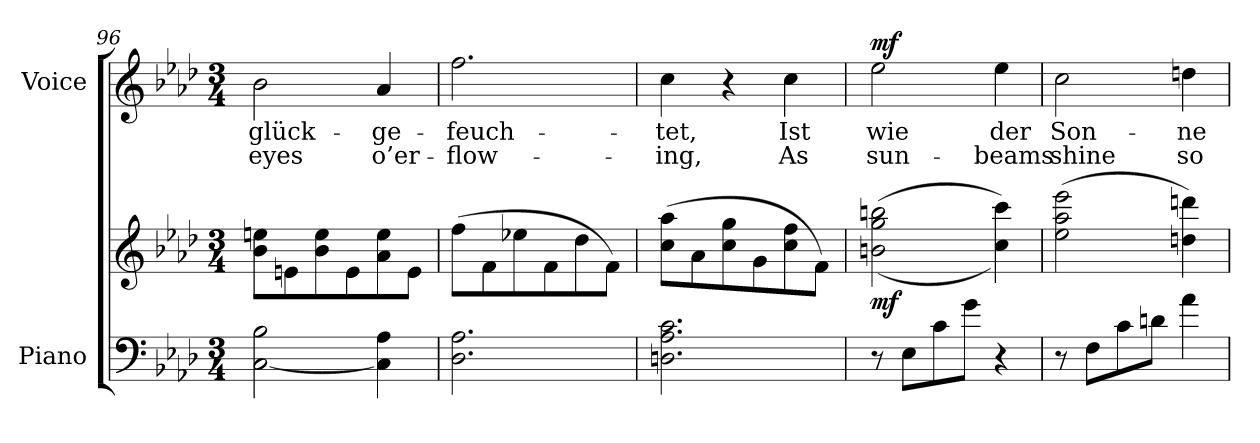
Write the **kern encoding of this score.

**kern	**kern	**dynam	**kern	**text	**text	**dynam
*part2	*part2	*part2	*part1	*part1	*part1	*part1
*staff3	*staff2	*staff2/3	*staff1	*staff1	*staff1	*staff1
*I"Piano	*	*	*I"Voice	*	*	*
*I'Pno	*	*	*	*	*	*
!!LO:LB:g=z
*clefF4	*clefG2	*	*clefG2	*	*	*
*k[b-e-a-d-]	*k[b-e-a-d-]	*	*k[b-e-a-d-]	*	*	*
*M3/4	*M3/4	*	*M3/4	*	*	*
=96	=96	=96	=96	=96	=96	=96
!	!	!	!	!LO:LY:b	!LO:LY:b	!
[2C\ 2B-\	8b-\ 8een\L	.	2b-\	glück-	eyes	.
.	8en\	.	.	.	.	.
.	8b-\ 8ee\	.	.	.	.	.
.	8e\	.	.	.	.	.
!	!	!	!	!LO:LY:b	!LO:LY:b	!
4C\] 4A-\	8a-\ 8ee\	.	4a-/	-ge-	o’er-	.
.	8e\J	.	.	.	.	.
=97	=97	=97	=97	=97	=97	=97
!	!	!	!	!LO:LY:b	!LO:LY:b	!
2.D-\ 2.A-\	(8ff\L	.	2.ff\	-feuch-	-flow-	.
.	8f\	.	.	.	.	.
.	8ee-X\	.	.	.	.	.
.	8f\	.	.	.	.	.
.	8dd-\	.	.	.	.	.
.	8f\J)	.	.	.	.	.
=98	=98	=98	=98	=98	=98	=98
!	!	!	!	!LO:LY:b	!LO:LY:b	!
2.Dn\ 2.A-\ 2.c\	(8cc\ 8aa-\L	.	4cc\	-tet,	-ing,	.
.	8a-\	.	.	.	.	.
.	8cc\ 8gg\	.	4r	.	.	.
.	8g\	.	.	.	.	.
!	!	!	!	!LO:LY:b	!LO:LY:b	!
.	8cc\ 8ff\	.	4cc\	Ist	As	.
.	8f\J)	.	.	.	.	.
=99	=99	=99	=99	=99	=99	=99
!	!	!LO:DY:b	!	!LO:LY:b	!LO:LY:b	!LO:DY:a
8r	((<2bn\ 2gg\ 2bbn\	mf	2ee-\	wie	sun-	mf
8E-\L	.	.	.	.	.	.
8c\	.	.	.	.	.	.
8g\J	.	.	.	.	.	.
!	!	!	!	!LO:LY:b	!LO:LY:b	!
4r	4cc\ 4ccc\))	.	4ee-\	der	-beams	.
=100	=100	=100	=100	=100	=100	=100
!	!	!	!	!LO:LY:b	!LO:LY:b	!
8r	(2ee-\ 2aa-\ 2eee-\	.	2cc\	Son-	shine	.
8F\L	.	.	.	.	.	.
8c\	.	.	.	.	.	.
8dn\J	.	.	.	.	.	.
!	!	!	!	!LO:LY:b	!LO:LY:b	!
4a-\	4ddn\ 4dddn\)	.	4ddn\	-ne	so	.
=	=	=	=	=	=	=
*-	*-	*-	*-	*-	*-	*-
